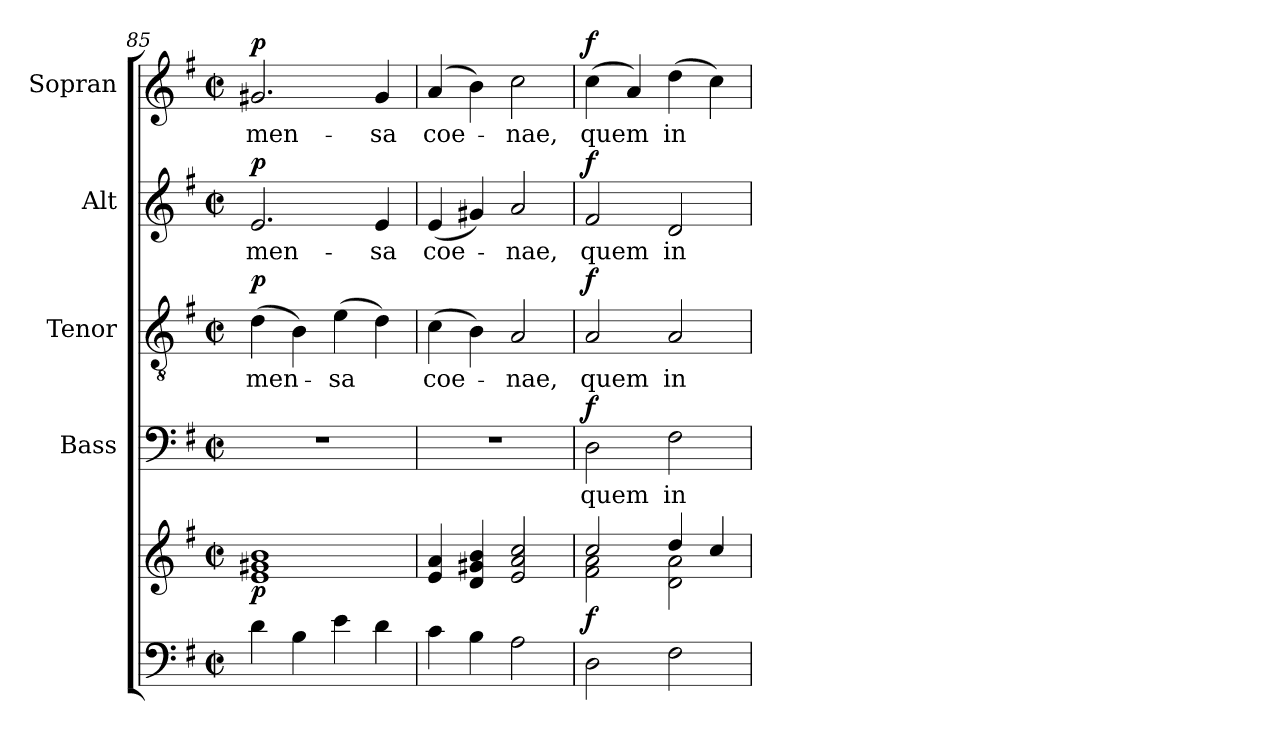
**kern	**kern	**dynam	**kern	**text	**dynam	**kern	**text	**dynam	**kern	**text	**dynam	**kern	**text	**dynam
*part5	*part5	*part5	*part4	*part4	*part4	*part3	*part3	*part3	*part2	*part2	*part2	*part1	*part1	*part1
*staff6	*staff5	*staff5/6	*staff4	*staff4	*staff4	*staff3	*staff3	*staff3	*staff2	*staff2	*staff2	*staff1	*staff1	*staff1
*	*	*	*I"Bass	*	*	*I"Tenor	*	*	*I"Alt	*	*	*I"Sopran	*	*
*	*	*	*I'B.	*	*	*I'T.	*	*	*I'A.	*	*	*I'S.	*	*
!!LO:LB:g=z
*clefF4	*clefG2	*	*clefF4	*	*	*clefGv2	*	*	*clefG2	*	*	*clefG2	*	*
*k[f#]	*k[f#]	*	*k[f#]	*	*	*k[f#]	*	*	*k[f#]	*	*	*k[f#]	*	*
*G:	*G:	*	*G:	*	*	*G:	*	*	*G:	*	*	*G:	*	*
*M2/2	*M2/2	*	*M2/2	*	*	*M2/2	*	*	*M2/2	*	*	*M2/2	*	*
*met(c|)	*met(c|)	*	*met(c|)	*	*	*met(c|)	*	*	*met(c|)	*	*	*met(c|)	*	*
=85	=85	=85	=85	=85	=85	=85	=85	=85	=85	=85	=85	=85	=85	=85
!	!	!LO:DY:b	!	!	!	!	!LO:LY:b	!LO:DY:a	!	!LO:LY:b	!LO:DY:a	!	!LO:LY:b	!LO:DY:a
4d\	1e 1g#X 1b	p	1r	.	.	(>4d\	men-	p	2.e/	men-	p	2.g#X/	men-	p
4B\	.	.	.	.	.	4B\)	.	.	.	.	.	.	.	.
!	!	!	!	!	!	!	!LO:LY:b	!	!	!	!	!	!	!
4e\	.	.	.	.	.	(>4e\	-sa	.	.	.	.	.	.	.
!	!	!	!	!	!	!	!	!	!	!LO:LY:b	!	!	!LO:LY:b	!
4d\	.	.	.	.	.	4d\)	.	.	4e/	-sa	.	4g#/	-sa	.
=86	=86	=86	=86	=86	=86	=86	=86	=86	=86	=86	=86	=86	=86	=86
!	!	!	!	!	!	!	!LO:LY:b	!	!	!LO:LY:b	!	!	!LO:LY:b	!
4c\	4e/ 4a/	.	1r	.	.	(>4c\	coe-	.	(<4e/	coe-	.	(4a/	coe-	.
4B\	4d/ 4g#X/ 4b/	.	.	.	.	4B\)	.	.	4g#X/)	.	.	4b\)	.	.
!	!	!	!	!	!	!	!LO:LY:b	!	!	!LO:LY:b	!	!	!LO:LY:b	!
2A\	2e/ 2a/ 2cc/	.	.	.	.	2A/	-nae,	.	2a/	-nae,	.	2cc\	-nae,	.
=87	=87	=87	=87	=87	=87	=87	=87	=87	=87	=87	=87	=87	=87	=87
*	*^	*	*	*	*	*	*	*	*	*	*	*	*	*
!	!	!	!LO:DY:b	!	!LO:LY:b	!LO:DY:a	!	!LO:LY:b	!LO:DY:a	!	!LO:LY:b	!LO:DY:a	!	!LO:LY:b	!LO:DY:a
2D\	2cc/	2f#\ 2a\	f	2D\	quem	f	2A/	quem	f	2f#/	quem	f	(>4cc\	quem	f
.	.	.	.	.	.	.	.	.	.	.	.	.	4a/)	.	.
!	!	!	!	!	!LO:LY:b	!	!	!LO:LY:b	!	!	!LO:LY:b	!	!	!LO:LY:b	!
2F#\	4dd/	2d\ 2a\	.	2F#\	in	.	2A/	in	.	2d/	in	.	(>4dd\	in	.
.	4cc/	.	.	.	.	.	.	.	.	.	.	.	4cc\)	.	.
*	*v	*v	*	*	*	*	*	*	*	*	*	*	*	*	*
=	=	=	=	=	=	=	=	=	=	=	=	=	=	=
*-	*-	*-	*-	*-	*-	*-	*-	*-	*-	*-	*-	*-	*-	*-
